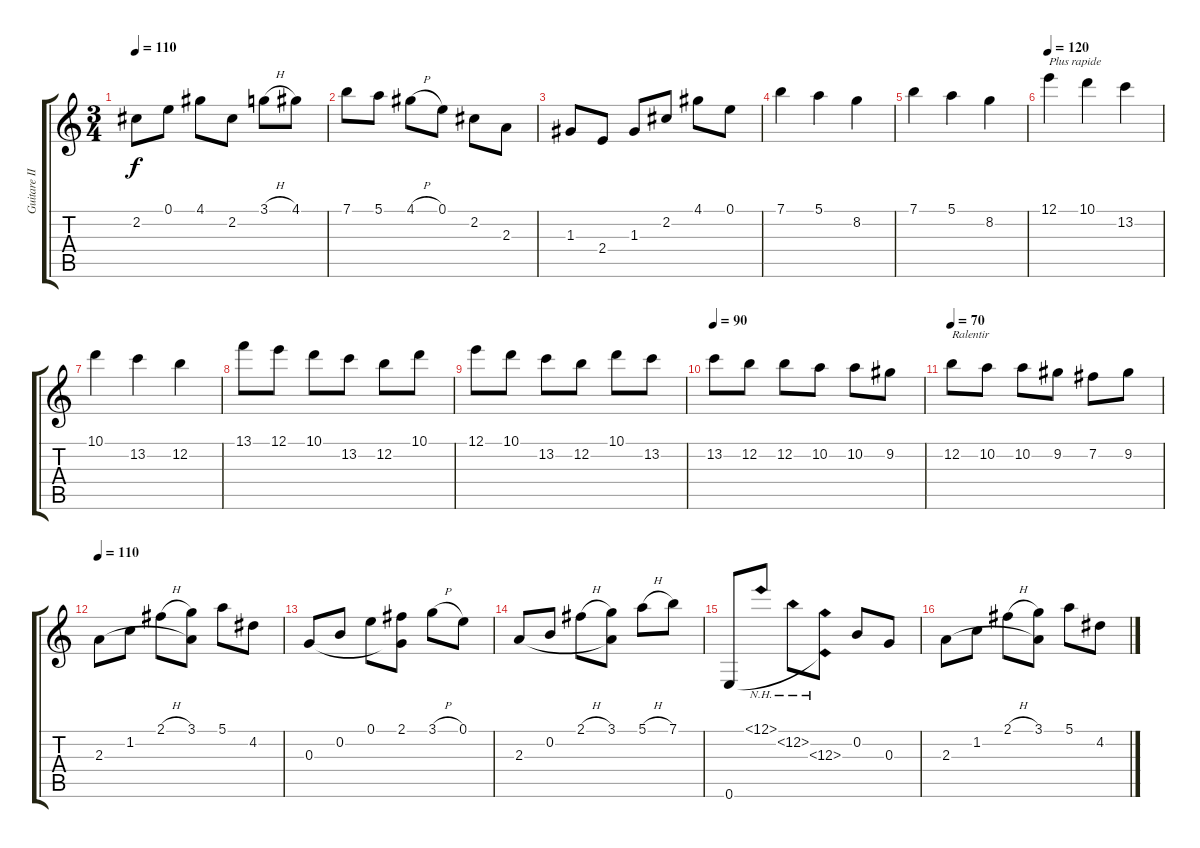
\track ("Guitare II" "Guitare II") {instrument acousticguitarnylon}
\staff {score tabs}
\tuning (E4 B3 G3 D3 A2 E2) {hide}
\ts (3 4)
\tempo 110
\clef g2
\ks c
2.2.8{dy f} 0.1.8 4.1.8 2.2.8 3.1{h}.8 4.1.8 |
7.1.8 5.1.8 4.1{h}.8 0.1.8 2.2.8 2.3.8 |
1.3.8 2.4.8 1.3.8 2.2.8 4.1.8 0.1.8 |
7.1.4 5.1.4 8.2.4 |
7.1.4 5.1.4 8.2.4 |
\tempo 120
12.1.4{txt "Plus rapide"} 10.1.4 13.2.4 |
10.1.4 13.2.4 12.2.4 |
13.1.8 12.1.8 10.1.8 13.2.8 12.2.8 10.1.8 |
12.1.8 10.1.8 13.2.8 12.2.8 10.1.8 13.2.8 |
\tempo 90
13.2.8 12.2.8 12.2.8 10.2.8 10.2.8 9.2.8 |
\tempo 70
12.2.8{txt "Ralentir"} 10.2.8 10.2.8 9.2.8 7.2.8 9.2.8 |
\tempo 110
2.3.8 1.2.8 2.1{h}.8 (3.1 2.3{t}).8 5.1.8 4.2.8 |
0.3.8 0.2.8 0.1.8 (2.1 0.3{t}).8 3.1{h}.8 0.1.8 |
2.3.8 0.2.8 2.1{h}.8 (3.1 2.3{t}).8 5.1{h}.8 7.1.8 |
0.6.8 12.1{nh}.8 12.2{nh}.8 (12.3{nh} 0.6{nh t}).8 0.2.8 0.3.8 |
2.3.8 1.2.8 2.1{h}.8 (3.1 2.3{t}).8 5.1.8 4.2.8
